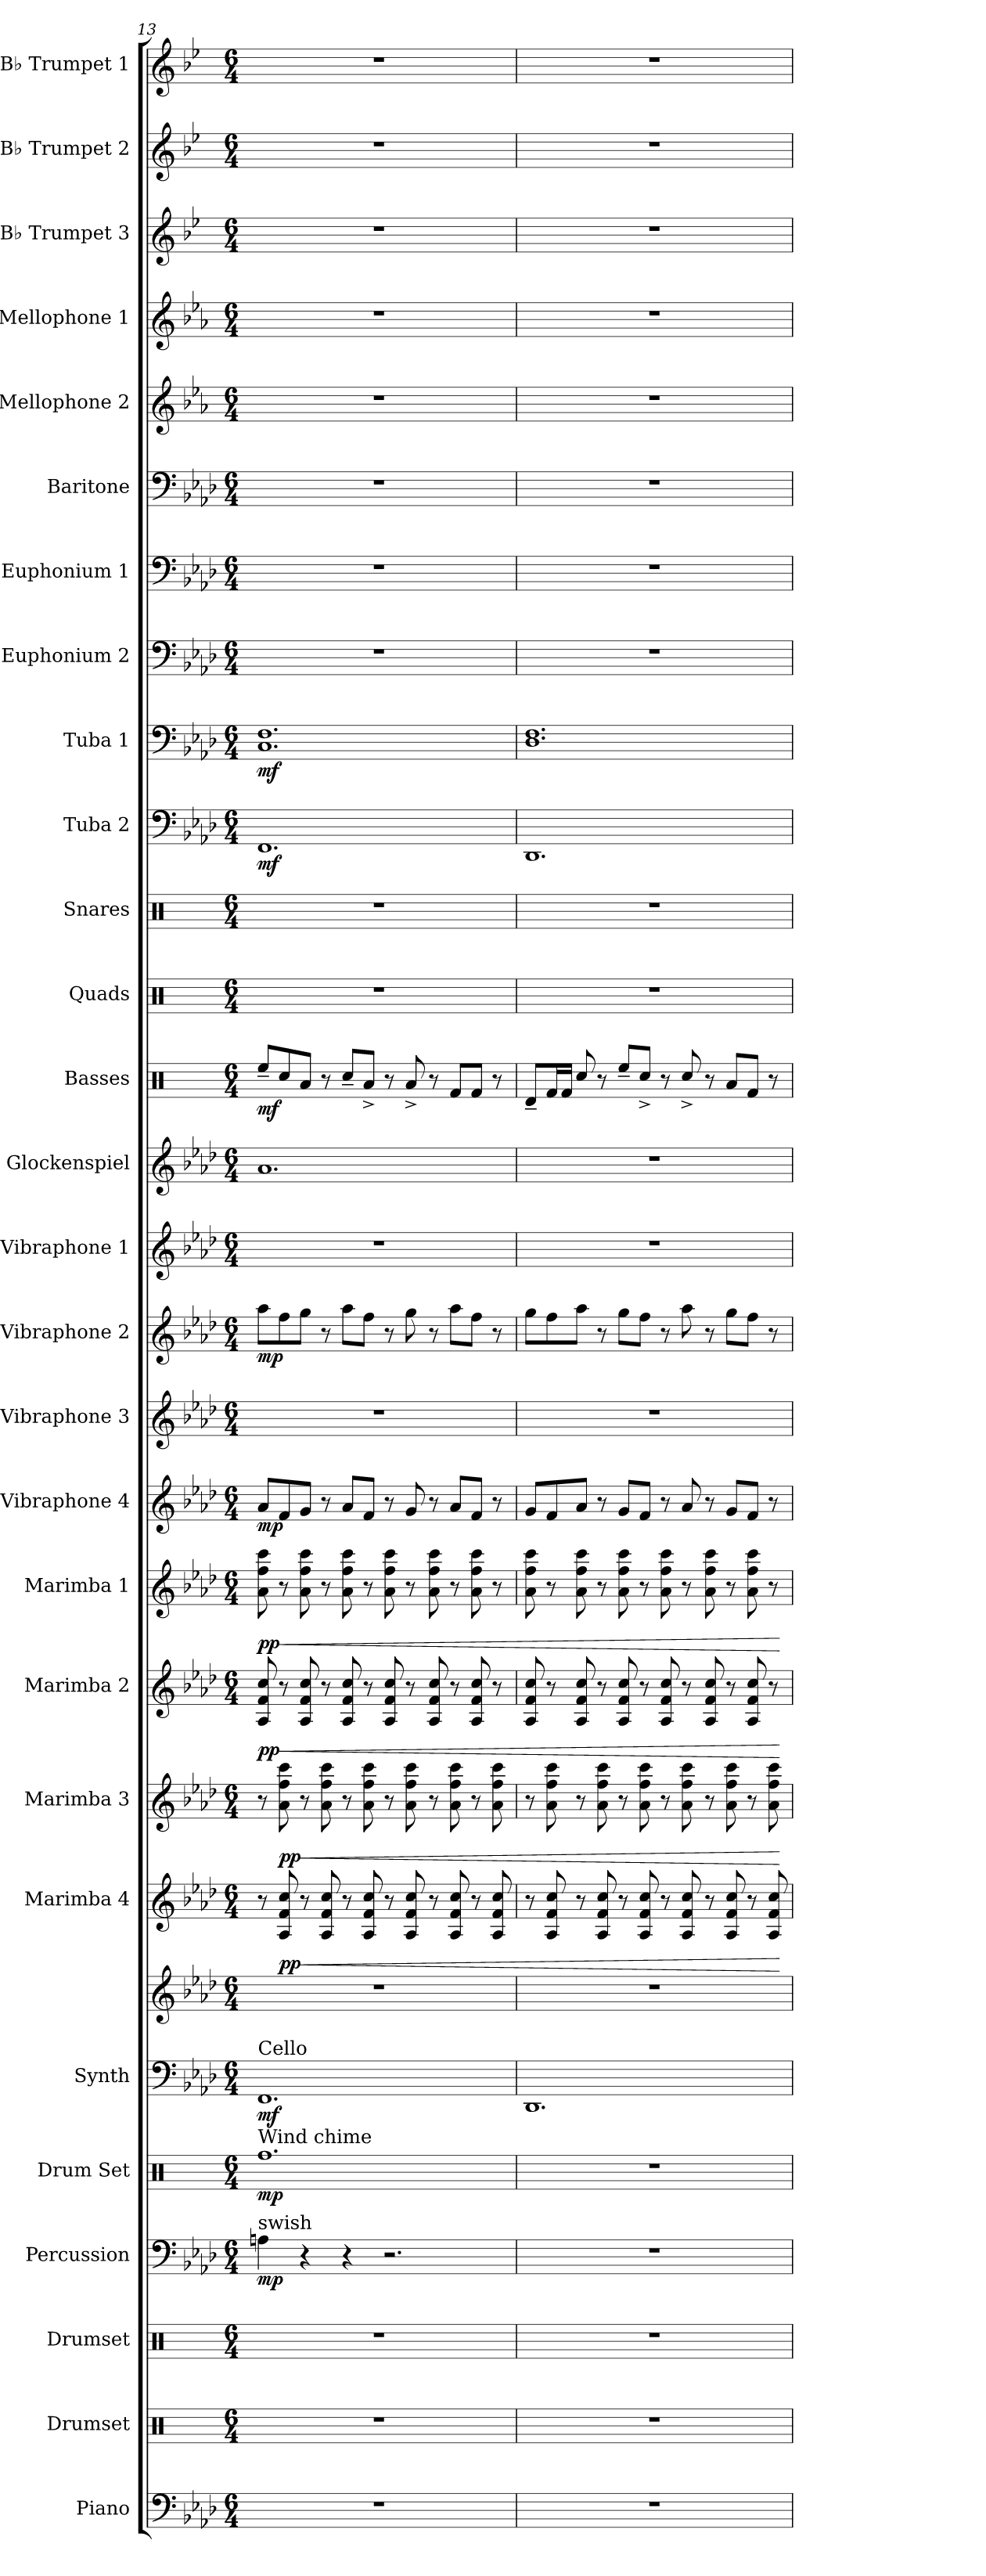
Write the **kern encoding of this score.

**kern	**kern	**kern	**kern	**dynam	**kern	**dynam	**kern	**kern	**dynam	**kern	**dynam	**kern	**dynam	**kern	**dynam	**kern	**dynam	**kern	**dynam	**kern	**kern	**dynam	**kern	**kern	**kern	**dynam	**kern	**kern	**kern	**dynam	**kern	**dynam	**kern	**kern	**kern	**kern	**kern	**kern	**kern	**kern
*part28	*part27	*part26	*part25	*part25	*part24	*part24	*part23	*part23	*part23	*part22	*part22	*part21	*part21	*part20	*part20	*part19	*part19	*part18	*part18	*part17	*part16	*part16	*part15	*part14	*part13	*part13	*part12	*part11	*part10	*part10	*part9	*part9	*part8	*part7	*part6	*part5	*part4	*part3	*part2	*part1
*staff29	*staff28	*staff27	*staff26	*staff26	*staff25	*staff25	*staff24	*staff23	*staff23/24	*staff22	*staff22	*staff21	*staff21	*staff20	*staff20	*staff19	*staff19	*staff18	*staff18	*staff17	*staff16	*staff16	*staff15	*staff14	*staff13	*staff13	*staff12	*staff11	*staff10	*staff10	*staff9	*staff9	*staff8	*staff7	*staff6	*staff5	*staff4	*staff3	*staff2	*staff1
*I"Piano	*I"Drumset	*I"Drumset	*I"Percussion	*	*I"Drum Set	*	*I"Synth	*	*	*I"Marimba 4	*	*I"Marimba 3	*	*I"Marimba 2	*	*I"Marimba 1	*	*I"Vibraphone 4	*	*I"Vibraphone 3	*I"Vibraphone 2	*	*I"Vibraphone 1	*I"Glockenspiel	*I"Basses	*	*I"Quads	*I"Snares	*I"Tuba 2	*	*I"Tuba 1	*	*I"Euphonium 2	*I"Euphonium 1	*I"Baritone	*I"Mellophone 2	*I"Mellophone 1	*I"B♭ Trumpet 3	*I"B♭ Trumpet 2	*I"B♭ Trumpet 1
*I'Pno.	*I'D. Set	*I'D. Set	*I'Perc.	*	*I'D. S.	*	*I'Synth	*	*	*I'Mrb. 4	*	*I'Mrb. 3	*	*I'Mrb. 2	*	*I'Mrb. 1	*	*I'Vibe. 4	*	*I'Vibe. 3	*I'Vibe. 2	*	*I'Vibe. 1	*I'Glock.	*I'B	*	*I'Q	*I'S	*I'Tuba 2	*	*I'Tuba 1	*	*I'Euph. 2	*I'Euph. 1	*I'Bar.	*I'Mello. 2	*I'Mello. 1	*I'B♭ Tpt. 3	*I'B♭ Tpt. 2	*I'B♭ Tpt. 1
*clefF4	*clefX	*clefX	*clefF4	*	*clefX	*	*clefF4	*clefG2	*	*clefG2	*	*clefG2	*	*clefG2	*	*clefG2	*	*clefG2	*	*clefG2	*clefG2	*	*clefG2	*clefG2	*clefX	*	*clefX	*clefX	*clefF4	*	*clefF4	*	*clefF4	*clefF4	*clefF4	*clefG2	*clefG2	*clefG2	*clefG2	*clefG2
*	*	*	*	*	*	*	*	*	*	*	*	*	*	*	*	*	*	*	*	*	*	*	*	*ITrd-14c-24	*	*	*	*	*	*	*	*	*	*	*	*ITrd4c7	*ITrd4c7	*ITrd1c2	*ITrd1c2	*ITrd1c2
*k[b-e-a-d-]	*k[]	*k[]	*k[b-e-a-d-]	*	*k[]	*	*k[b-e-a-d-]	*k[b-e-a-d-]	*	*k[b-e-a-d-]	*	*k[b-e-a-d-]	*	*k[b-e-a-d-]	*	*k[b-e-a-d-]	*	*k[b-e-a-d-]	*	*k[b-e-a-d-]	*k[b-e-a-d-]	*	*k[b-e-a-d-]	*k[b-e-a-d-]	*k[]	*	*k[]	*k[]	*k[b-e-a-d-]	*	*k[b-e-a-d-]	*	*k[b-e-a-d-]	*k[b-e-a-d-]	*k[b-e-a-d-]	*k[b-e-a-d-]	*k[b-e-a-d-]	*k[b-e-a-d-]	*k[b-e-a-d-]	*k[b-e-a-d-]
*M6/4	*M6/4	*M6/4	*M6/4	*	*M6/4	*	*M6/4	*M6/4	*	*M6/4	*	*M6/4	*	*M6/4	*	*M6/4	*	*M6/4	*	*M6/4	*M6/4	*	*M6/4	*M6/4	*M6/4	*	*M6/4	*M6/4	*M6/4	*	*M6/4	*	*M6/4	*M6/4	*M6/4	*M6/4	*M6/4	*M6/4	*M6/4	*M6/4
=13	=13	=13	=13	=13	=13	=13	=13	=13	=13	=13	=13	=13	=13	=13	=13	=13	=13	=13	=13	=13	=13	=13	=13	=13	=13	=13	=13	=13	=13	=13	=13	=13	=13	=13	=13	=13	=13	=13	=13	=13
!	!	!	!	!	!	!	!LO:TX:a:t=Cello	!	!	!	!	!	!	!	!	!	!	!	!	!	!	!	!	!	!	!	!	!	!	!	!	!	!	!	!	!	!	!	!	!
!	!	!	!	!	!LO:TX:a:t=Wind chime	!	!	!	!	!	!	!	!	!	!	!	!	!	!	!	!	!	!	!	!	!	!	!	!	!	!	!	!	!	!	!	!	!	!	!
!	!	!	!LO:TX:a:t=swish	!	!	!	!	!	!	!	!	!	!	!	!	!	!	!	!	!	!	!	!	!	!	!	!	!	!	!	!	!	!	!	!	!	!	!	!	!
!	!	!	!	!LO:DY:b	!	!LO:DY:b	!	!	!LO:DY:b=2	!	!	!	!	!	!LO:DY:b	!	!LO:DY:b	!	!LO:DY:b	!	!	!LO:DY:b	!	!	!	!LO:DY:b	!	!	!	!LO:DY:b	!	!LO:DY:b	!	!	!	!	!	!	!	!
1.r	1.r	1.r	4An\	mp	1.Rff	mp	1.FF	1.r	mf	8r	.	8r	.	8A-/ 8f/ 8cc/	pp	8a-\ 8ff\ 8ccc\	pp	8a-/L	mp	1.r	8aa-\L	mp	1.r	1.aaa-	8Ree~/L	mf	1.r	1.r	1.FF	mf	1.C 1.F	mf	1.r	1.r	1.r	1.r	1.r	1.r	1.r	1.r
!	!	!	!	!	!	!	!	!	!	!	!LO:DY:b	!	!LO:DY:b	!	!LO:HP:b	!	!LO:HP:b	!	!	!	!	!	!	!	!	!	!	!	!	!	!	!	!	!	!	!	!	!	!	!
.	.	.	.	.	.	.	.	.	.	8A-/ 8f/ 8cc/	pp	8a-\ 8ff\ 8ccc\	pp	8r	<	8r	<	8f/	.	.	8ff\	.	.	.	8Rcc/	.	.	.	.	.	.	.	.	.	.	.	.	.	.	.
!	!	!	!	!	!	!	!	!	!	!	!LO:HP:b	!	!LO:HP:b	!	!	!	!	!	!	!	!	!	!	!	!	!	!	!	!	!	!	!	!	!	!	!	!	!	!	!
.	.	.	4r	.	.	.	.	.	.	8r	<	8r	<	8A-/ 8f/ 8cc/	.	8a-\ 8ff\ 8ccc\	.	8g/J	.	.	8gg\J	.	.	.	8Ra/J	.	.	.	.	.	.	.	.	.	.	.	.	.	.	.
.	.	.	.	.	.	.	.	.	.	8A-/ 8f/ 8cc/	.	8a-\ 8ff\ 8ccc\	.	8r	.	8r	.	8r	.	.	8r	.	.	.	8r	.	.	.	.	.	.	.	.	.	.	.	.	.	.	.
.	.	.	4r	.	.	.	.	.	.	8r	.	8r	.	8A-/ 8f/ 8cc/	.	8a-\ 8ff\ 8ccc\	.	8a-/L	.	.	8aa-\L	.	.	.	8Rcc~/L	.	.	.	.	.	.	.	.	.	.	.	.	.	.	.
.	.	.	.	.	.	.	.	.	.	8A-/ 8f/ 8cc/	.	8a-\ 8ff\ 8ccc\	.	8r	.	8r	.	8f/J	.	.	8ff\J	.	.	.	8Ra^/J	.	.	.	.	.	.	.	.	.	.	.	.	.	.	.
.	.	.	2.r	.	.	.	.	.	.	8r	.	8r	.	8A-/ 8f/ 8cc/	.	8a-\ 8ff\ 8ccc\	.	8r	.	.	8r	.	.	.	8r	.	.	.	.	.	.	.	.	.	.	.	.	.	.	.
.	.	.	.	.	.	.	.	.	.	8A-/ 8f/ 8cc/	.	8a-\ 8ff\ 8ccc\	.	8r	.	8r	.	8g/	.	.	8gg\	.	.	.	8Ra^/	.	.	.	.	.	.	.	.	.	.	.	.	.	.	.
.	.	.	.	.	.	.	.	.	.	8r	.	8r	.	8A-/ 8f/ 8cc/	.	8a-\ 8ff\ 8ccc\	.	8r	.	.	8r	.	.	.	8r	.	.	.	.	.	.	.	.	.	.	.	.	.	.	.
.	.	.	.	.	.	.	.	.	.	8A-/ 8f/ 8cc/	.	8a-\ 8ff\ 8ccc\	.	8r	.	8r	.	8a-/L	.	.	8aa-\L	.	.	.	8Rf/L	.	.	.	.	.	.	.	.	.	.	.	.	.	.	.
.	.	.	.	.	.	.	.	.	.	8r	.	8r	.	8A-/ 8f/ 8cc/	.	8a-\ 8ff\ 8ccc\	.	8f/J	.	.	8ff\J	.	.	.	8Rf/J	.	.	.	.	.	.	.	.	.	.	.	.	.	.	.
.	.	.	.	.	.	.	.	.	.	8A-/ 8f/ 8cc/	.	8a-\ 8ff\ 8ccc\	.	8r	.	8r	.	8r	.	.	8r	.	.	.	8r	.	.	.	.	.	.	.	.	.	.	.	.	.	.	.
=14	=14	=14	=14	=14	=14	=14	=14	=14	=14	=14	=14	=14	=14	=14	=14	=14	=14	=14	=14	=14	=14	=14	=14	=14	=14	=14	=14	=14	=14	=14	=14	=14	=14	=14	=14	=14	=14	=14	=14	=14
1.r	1.r	1.r	1.r	.	1.r	.	1.DD-	1.r	.	8r	.	8r	.	8A-/ 8f/ 8cc/	.	8a-\ 8ff\ 8ccc\	.	8g/L	.	1.r	8gg\L	.	1.r	1.r	8Rd~/L	.	1.r	1.r	1.DD-	.	1.D- 1.F	.	1.r	1.r	1.r	1.r	1.r	1.r	1.r	1.r
.	.	.	.	.	.	.	.	.	.	8A-/ 8f/ 8cc/	.	8a-\ 8ff\ 8ccc\	.	8r	.	8r	.	8f/	.	.	8ff\	.	.	.	16Rf/L	.	.	.	.	.	.	.	.	.	.	.	.	.	.	.
.	.	.	.	.	.	.	.	.	.	.	.	.	.	.	.	.	.	.	.	.	.	.	.	.	16Rf/JJ	.	.	.	.	.	.	.	.	.	.	.	.	.	.	.
.	.	.	.	.	.	.	.	.	.	8r	.	8r	.	8A-/ 8f/ 8cc/	.	8a-\ 8ff\ 8ccc\	.	8a-/J	.	.	8aa-\J	.	.	.	8Rcc/	.	.	.	.	.	.	.	.	.	.	.	.	.	.	.
.	.	.	.	.	.	.	.	.	.	8A-/ 8f/ 8cc/	.	8a-\ 8ff\ 8ccc\	.	8r	.	8r	.	8r	.	.	8r	.	.	.	8r	.	.	.	.	.	.	.	.	.	.	.	.	.	.	.
.	.	.	.	.	.	.	.	.	.	8r	.	8r	.	8A-/ 8f/ 8cc/	.	8a-\ 8ff\ 8ccc\	.	8g/L	.	.	8gg\L	.	.	.	8Ree~/L	.	.	.	.	.	.	.	.	.	.	.	.	.	.	.
.	.	.	.	.	.	.	.	.	.	8A-/ 8f/ 8cc/	.	8a-\ 8ff\ 8ccc\	.	8r	.	8r	.	8f/J	.	.	8ff\J	.	.	.	8Rcc^/J	.	.	.	.	.	.	.	.	.	.	.	.	.	.	.
.	.	.	.	.	.	.	.	.	.	8r	.	8r	.	8A-/ 8f/ 8cc/	.	8a-\ 8ff\ 8ccc\	.	8r	.	.	8r	.	.	.	8r	.	.	.	.	.	.	.	.	.	.	.	.	.	.	.
.	.	.	.	.	.	.	.	.	.	8A-/ 8f/ 8cc/	.	8a-\ 8ff\ 8ccc\	.	8r	.	8r	.	8a-/	.	.	8aa-\	.	.	.	8Rcc^/	.	.	.	.	.	.	.	.	.	.	.	.	.	.	.
.	.	.	.	.	.	.	.	.	.	8r	.	8r	.	8A-/ 8f/ 8cc/	.	8a-\ 8ff\ 8ccc\	.	8r	.	.	8r	.	.	.	8r	.	.	.	.	.	.	.	.	.	.	.	.	.	.	.
.	.	.	.	.	.	.	.	.	.	8A-/ 8f/ 8cc/	.	8a-\ 8ff\ 8ccc\	.	8r	.	8r	.	8g/L	.	.	8gg\L	.	.	.	8Ra/L	.	.	.	.	.	.	.	.	.	.	.	.	.	.	.
.	.	.	.	.	.	.	.	.	.	8r	.	8r	.	8A-/ 8f/ 8cc/	.	8a-\ 8ff\ 8ccc\	.	8f/J	.	.	8ff\J	.	.	.	8Rf/J	.	.	.	.	.	.	.	.	.	.	.	.	.	.	.
.	.	.	.	.	.	.	.	.	.	8A-/ 8f/ 8cc/	.	8a-\ 8ff\ 8ccc\	.	8r	.	8r	.	8r	.	.	8r	.	.	.	8r	.	.	.	.	.	.	.	.	.	.	.	.	.	.	.
.	.	.	.	.	.	.	.	.	.	.	[	.	[	.	[	.	[	.	.	.	.	.	.	.	.	.	.	.	.	.	.	.	.	.	.	.	.	.	.	.
=	=	=	=	=	=	=	=	=	=	=	=	=	=	=	=	=	=	=	=	=	=	=	=	=	=	=	=	=	=	=	=	=	=	=	=	=	=	=	=	=
*-	*-	*-	*-	*-	*-	*-	*-	*-	*-	*-	*-	*-	*-	*-	*-	*-	*-	*-	*-	*-	*-	*-	*-	*-	*-	*-	*-	*-	*-	*-	*-	*-	*-	*-	*-	*-	*-	*-	*-	*-
